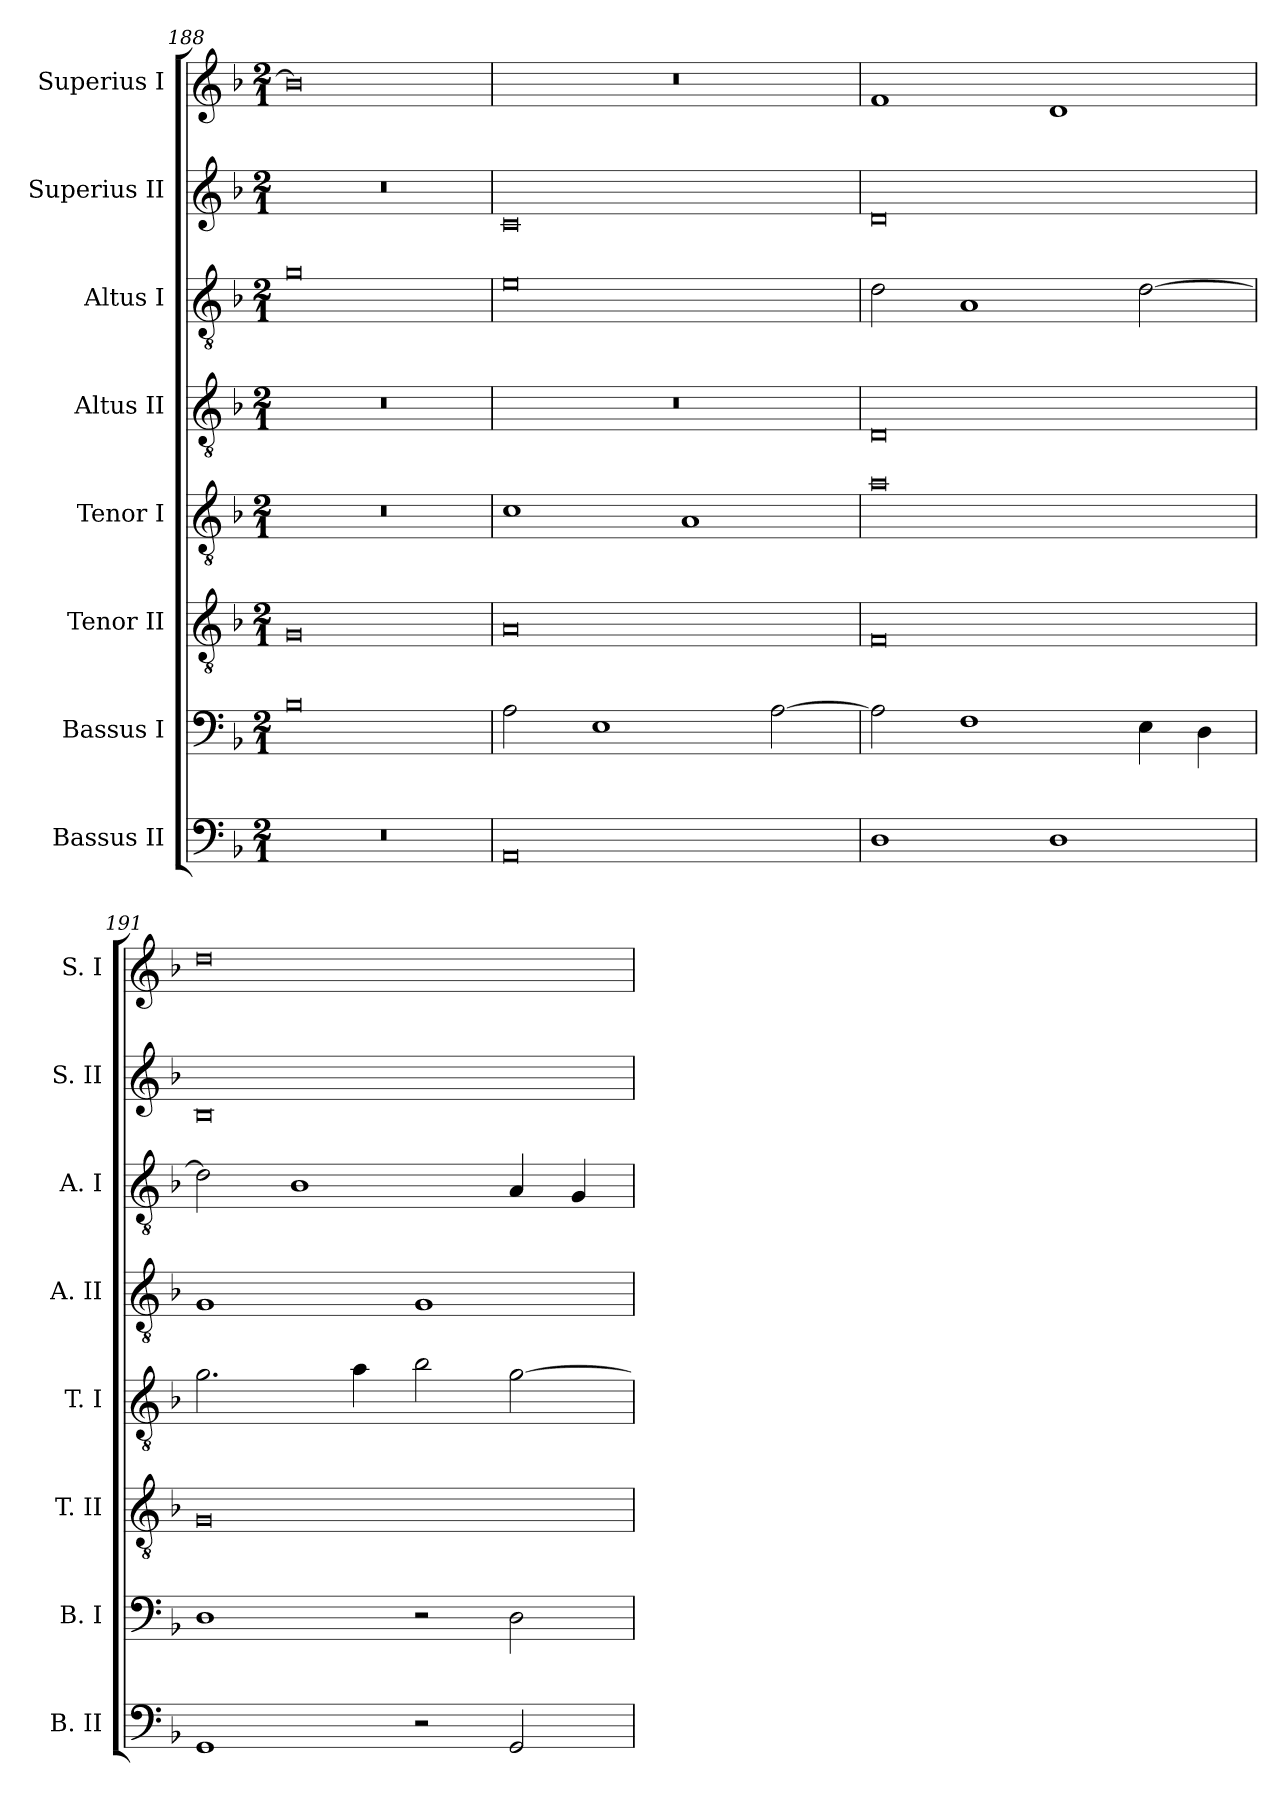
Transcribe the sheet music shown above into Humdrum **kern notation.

**kern	**kern	**kern	**kern	**kern	**kern	**kern	**kern
*part8	*part7	*part6	*part5	*part4	*part3	*part2	*part1
*staff8	*staff7	*staff6	*staff5	*staff4	*staff3	*staff2	*staff1
*I"Bassus II	*I"Bassus I	*I"Tenor II	*I"Tenor I	*I"Altus II	*I"Altus I	*I"Superius II	*I"Superius I
*I'B. II	*I'B. I	*I'T. II	*I'T. I	*I'A. II	*I'A. I	*I'S. II	*I'S. I
*clefF4	*clefF4	*clefGv2	*clefGv2	*clefGv2	*clefGv2	*clefG2	*clefG2
*k[b-]	*k[b-]	*k[b-]	*k[b-]	*k[b-]	*k[b-]	*k[b-]	*k[b-]
*F:	*F:	*F:	*F:	*F:	*F:	*F:	*F:
*M2/1	*M2/1	*M2/1	*M2/1	*M2/1	*M2/1	*M2/1	*M2/1
=188	=188	=188	=188	=188	=188	=188	=188
0r	0B-	0G	0r	0r	0g	0r	0b-]
=189	=189	=189	=189	=189	=189	=189	=189
0AA	2A	0A	1c	0r	0e	0c	0r
.	1E	.	.	.	.	.	.
.	.	.	1A	.	.	.	.
.	[2A	.	.	.	.	.	.
=190	=190	=190	=190	=190	=190	=190	=190
1D	2A]	0F	0a	0D	2d	0d	1f
.	1F	.	.	.	1A	.	.
1D	.	.	.	.	.	.	1d
.	4E	.	.	.	[2d	.	.
.	4D	.	.	.	.	.	.
=191	=191	=191	=191	=191	=191	=191	=191
1GG	1D	0G	2.g	1G	2d]	0B-	0dd
.	.	.	.	.	1B-	.	.
.	.	.	4a	.	.	.	.
2r	2r	.	2b-	1G	.	.	.
2GG	2D	.	[2g	.	4A	.	.
.	.	.	.	.	4G	.	.
=	=	=	=	=	=	=	=
*-	*-	*-	*-	*-	*-	*-	*-
